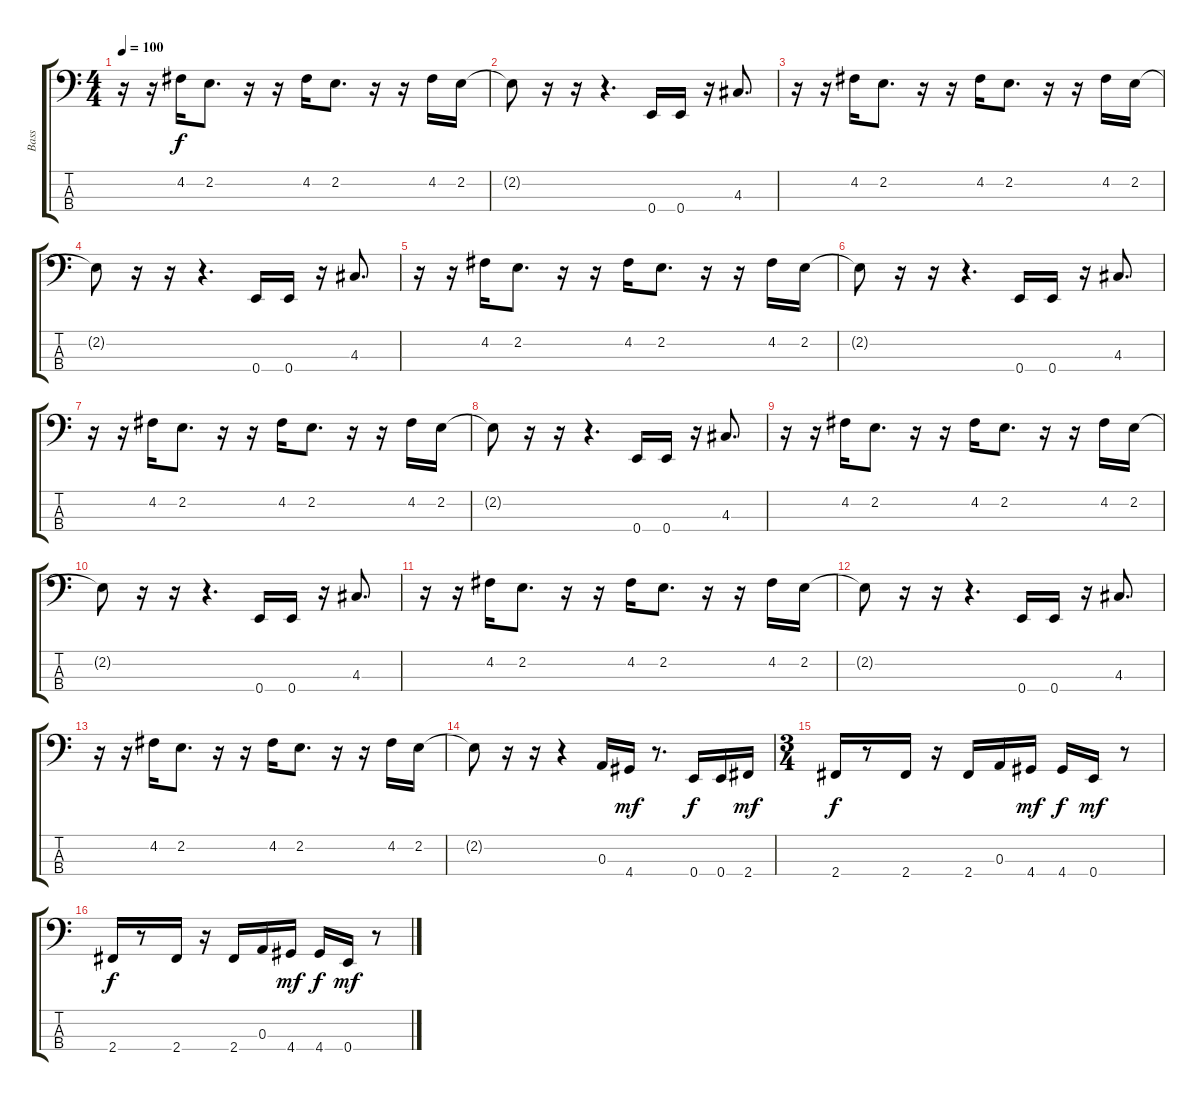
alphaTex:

\track ("Bass" "Bass") {instrument electricbasspick}
\staff {score tabs}
\tuning (G2 D2 A1 E1) {hide}
\ts (4 4)
\tempo 100
\clef f4
\ks c
r.16{dy f} r.16 4.2.16 2.2.8{d} r.16 r.16 4.2.16 2.2.8{d} r.16 r.16 4.2.16 2.2.16 |
2.2{t}.8 r.16 r.16 r.4{d} 0.4.16 0.4.16 r.16 4.3.8{d} |
r.16 r.16 4.2.16 2.2.8{d} r.16 r.16 4.2.16 2.2.8{d} r.16 r.16 4.2.16 2.2.16 |
2.2{t}.8 r.16 r.16 r.4{d} 0.4.16 0.4.16 r.16 4.3.8{d} |
r.16 r.16 4.2.16 2.2.8{d} r.16 r.16 4.2.16 2.2.8{d} r.16 r.16 4.2.16 2.2.16 |
2.2{t}.8 r.16 r.16 r.4{d} 0.4.16 0.4.16 r.16 4.3.8{d} |
r.16 r.16 4.2.16 2.2.8{d} r.16 r.16 4.2.16 2.2.8{d} r.16 r.16 4.2.16 2.2.16 |
2.2{t}.8 r.16 r.16 r.4{d} 0.4.16 0.4.16 r.16 4.3.8{d} |
r.16 r.16 4.2.16 2.2.8{d} r.16 r.16 4.2.16 2.2.8{d} r.16 r.16 4.2.16 2.2.16 |
2.2{t}.8 r.16 r.16 r.4{d} 0.4.16 0.4.16 r.16 4.3.8{d} |
r.16 r.16 4.2.16 2.2.8{d} r.16 r.16 4.2.16 2.2.8{d} r.16 r.16 4.2.16 2.2.16 |
2.2{t}.8 r.16 r.16 r.4{d} 0.4.16 0.4.16 r.16 4.3.8{d} |
r.16 r.16 4.2.16 2.2.8{d} r.16 r.16 4.2.16 2.2.8{d} r.16 r.16 4.2.16 2.2.16 |
2.2{t}.8 r.16 r.16 r.4 0.3.16 4.4.16{dy mf} r.8{d} 0.4.16{dy f} 0.4.16 2.4.16{dy mf} |
\ts (3 4)
2.4.16{dy f} r.8 2.4.16 r.16 2.4.16 0.3.16 4.4.16{dy mf} 4.4.16{dy f} 0.4.16{dy mf} r.8 |
2.4.16{dy f} r.8 2.4.16 r.16 2.4.16 0.3.16 4.4.16{dy mf} 4.4.16{dy f} 0.4.16{dy mf} r.8
